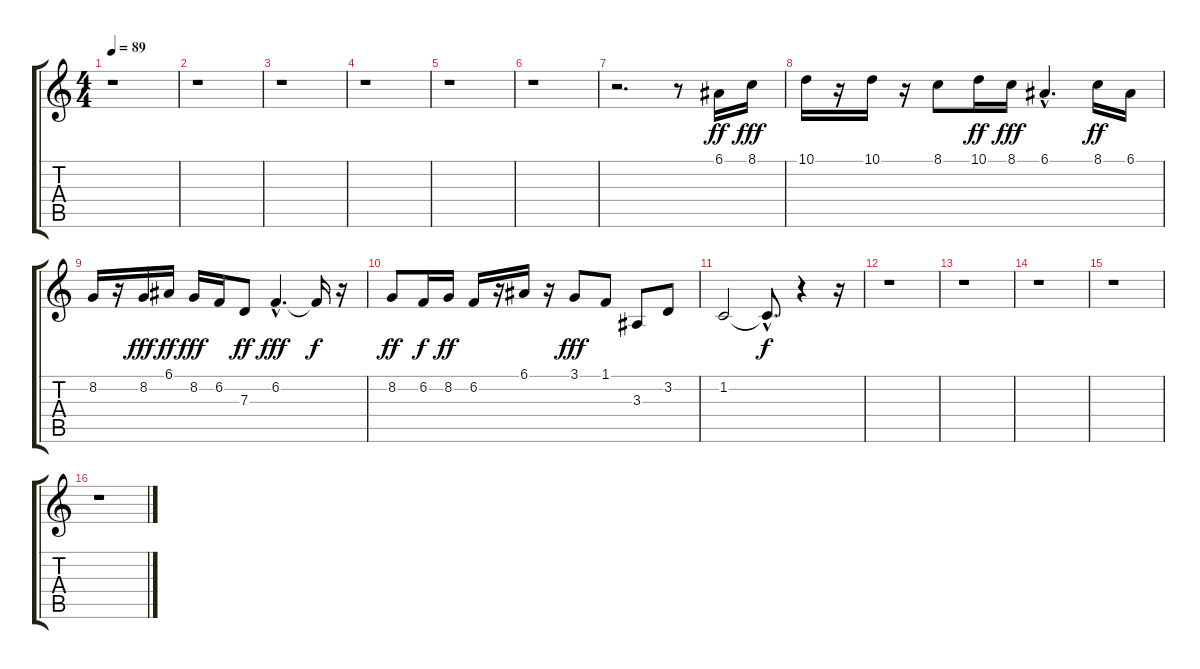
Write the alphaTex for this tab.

\track "" {instrument trombone}
\staff {score tabs}
\tuning (E4 B3 G3 D3 A2 E2) {hide}
\ts (4 4)
\tempo 89
\clef g2
\ks c
r.1{dy ff} |
r.1 |
r.1 |
r.1 |
r.1 |
r.1 |
r.2{d} r.8 6.1.16 8.1.16{dy fff} |
10.1.16 r.16 10.1.16 r.16 8.1.8 10.1.16{dy ff} 8.1.16{dy fff} 6.1{hac}.4{d} 8.1.16{dy ff} 6.1.16 |
8.2.16 r.16 8.2.16{dy fff} 6.1.16{dy ff} 8.2.16{dy fff} 6.2.16 7.3.8{dy ff} 6.2{hac}.4{d dy fff} 6.2{t}.16{dy f} r.16 |
8.2.8{dy ff} 6.2.16{dy f} 8.2.16{dy ff} 6.2.16 r.16 6.1.16 r.16 3.1.8{dy fff} 1.1.8 3.3.8 3.2.8 |
1.2.2 1.2{hac t}.8{d dy f} r.4 r.16 |
r.1 |
r.1 |
r.1 |
r.1 |
r.1
